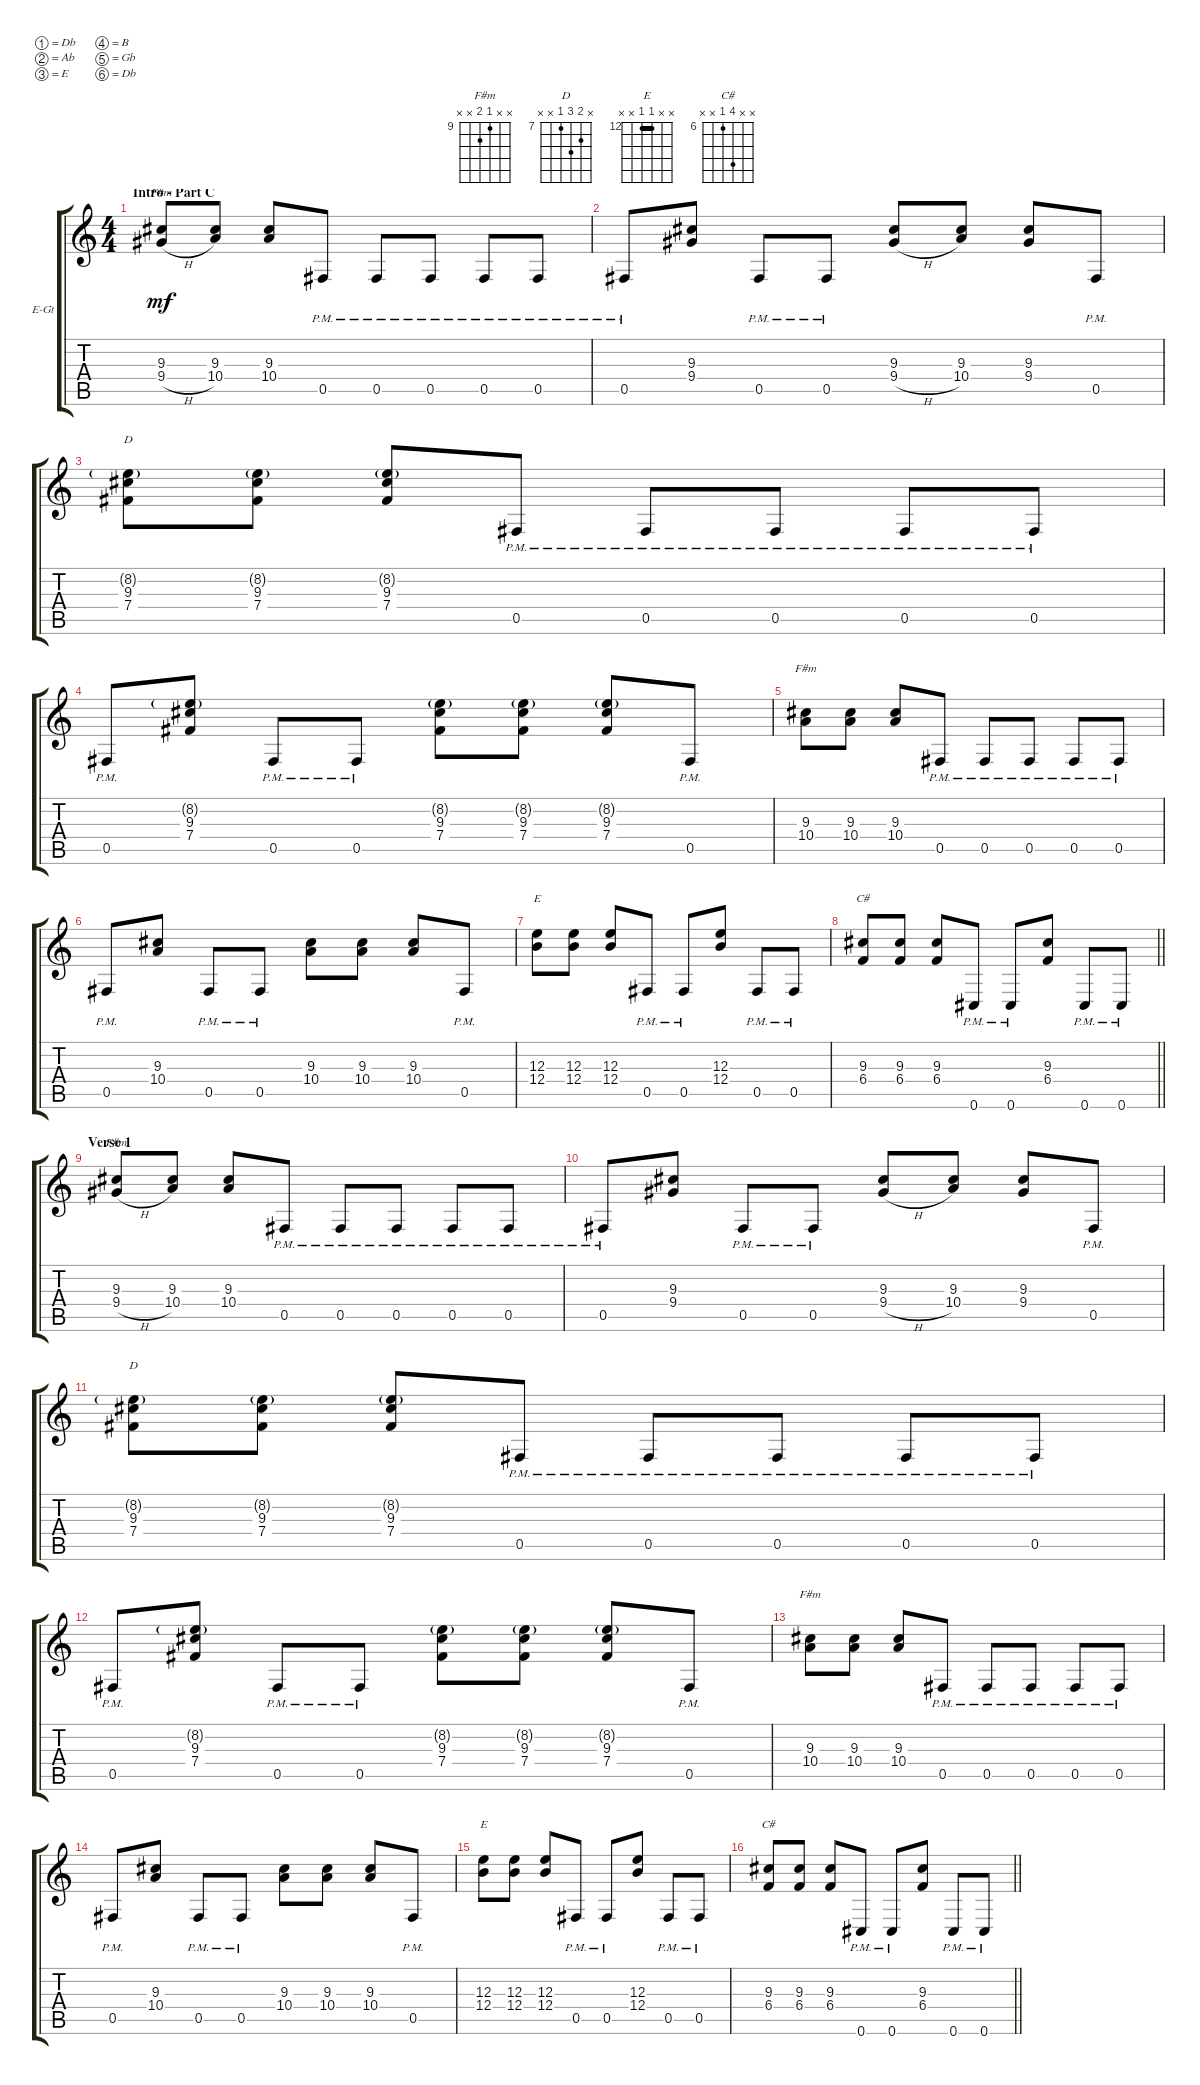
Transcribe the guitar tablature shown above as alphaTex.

\bracketExtendMode groupsimilarinstruments
\firstSystemTrackNameOrientation horizontal
\otherSystemsTrackNameOrientation horizontal
\track ("Electric Guitar 2" "E-Gt") {instrument distortionguitar}
\staff {score tabs}
\tuning (Db4 Ab3 E3 B2 Gb2 Db2)
\chord ("F#m" x x 9 9 x x) {firstfret 9 barre 9}
\chord ("D" x 8 9 7 x x) {firstfret 7}
\chord ("F#m" x x 9 10 x x) {firstfret 9}
\chord ("E" x x 12 12 x x) {firstfret 12 barre 12}
\chord ("C#" x x 9 6 x x) {firstfret 6}
\ts (4 4)
\section ("" "Intro - Part C")
\tempo (184 "Moderate Rock" hide)
\clef g2
\ks c
(9.3 9.4{h}).8{ch "F#m" dy mf} (9.3 10.4).8 (9.3 10.4).8 0.5{pm}.8 0.5{pm}.8 0.5{pm}.8 0.5{pm}.8 0.5{pm}.8 |
0.5{pm}.8 (9.3 9.4).8 0.5{pm}.8 0.5{pm}.8 (9.3 9.4{h}).8 (9.3 10.4).8 (9.3 9.4).8 0.5{pm}.8 |
(8.2{g} 9.3 7.4).8{ch "D"} (8.2{g} 9.3 7.4).8 (8.2{g} 9.3 7.4).8 0.5{pm}.8 0.5{pm}.8 0.5{pm}.8 0.5{pm}.8 0.5{pm}.8 |
0.5{pm}.8 (8.2{g} 9.3 7.4).8 0.5{pm}.8 0.5{pm}.8 (8.2{g} 9.3 7.4).8 (8.2{g} 9.3 7.4).8 (8.2{g} 9.3 7.4).8 0.5{pm}.8 |
(9.3 10.4).8{ch "F#m"} (9.3 10.4).8 (9.3 10.4).8 0.5{pm}.8 0.5{pm}.8 0.5{pm}.8 0.5{pm}.8 0.5{pm}.8 |
0.5{pm}.8 (9.3 10.4).8 0.5{pm}.8 0.5{pm}.8 (9.3 10.4).8 (9.3 10.4).8 (9.3 10.4).8 0.5{pm}.8 |
(12.3 12.4).8{ch "E"} (12.3 12.4).8 (12.3 12.4).8 0.5{pm}.8 0.5{pm}.8 (12.3 12.4).8 0.5{pm}.8 0.5{pm}.8 |
\barLineRight lightlight
(9.3 6.4).8{ch "C#"} (9.3 6.4).8 (9.3 6.4).8 0.6{pm}.8 0.6{pm}.8 (9.3 6.4).8 0.6{pm}.8 0.6{pm}.8 |
\section ("" "Verse 1")
(9.3 9.4{h}).8{ch "F#m"} (9.3 10.4).8 (9.3 10.4).8 0.5{pm}.8 0.5{pm}.8 0.5{pm}.8 0.5{pm}.8 0.5{pm}.8 |
0.5{pm}.8 (9.3 9.4).8 0.5{pm}.8 0.5{pm}.8 (9.3 9.4{h}).8 (9.3 10.4).8 (9.3 9.4).8 0.5{pm}.8 |
(8.2{g} 9.3 7.4).8{ch "D"} (8.2{g} 9.3 7.4).8 (8.2{g} 9.3 7.4).8 0.5{pm}.8 0.5{pm}.8 0.5{pm}.8 0.5{pm}.8 0.5{pm}.8 |
0.5{pm}.8 (8.2{g} 9.3 7.4).8 0.5{pm}.8 0.5{pm}.8 (8.2{g} 9.3 7.4).8 (8.2{g} 9.3 7.4).8 (8.2{g} 9.3 7.4).8 0.5{pm}.8 |
(9.3 10.4).8{ch "F#m"} (9.3 10.4).8 (9.3 10.4).8 0.5{pm}.8 0.5{pm}.8 0.5{pm}.8 0.5{pm}.8 0.5{pm}.8 |
0.5{pm}.8 (9.3 10.4).8 0.5{pm}.8 0.5{pm}.8 (9.3 10.4).8 (9.3 10.4).8 (9.3 10.4).8 0.5{pm}.8 |
(12.3 12.4).8{ch "E"} (12.3 12.4).8 (12.3 12.4).8 0.5{pm}.8 0.5{pm}.8 (12.3 12.4).8 0.5{pm}.8 0.5{pm}.8 |
\barLineRight lightlight
(9.3 6.4).8{ch "C#"} (9.3 6.4).8 (9.3 6.4).8 0.6{pm}.8 0.6{pm}.8 (9.3 6.4).8 0.6{pm}.8 0.6{pm}.8
